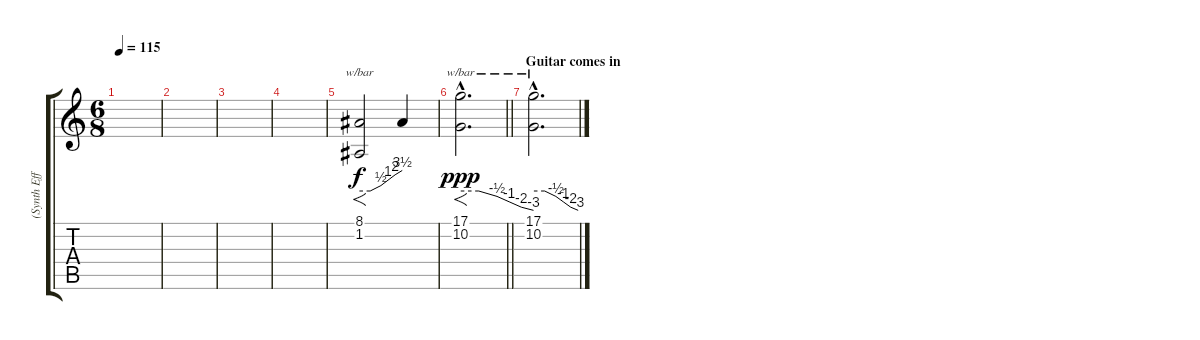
\track ("(Synth Effects)" "(Synth Eff") {instrument ocarina}
\staff {score tabs}
\tuning (D4 A3 F3 C3 G2 C2) {hide}
\ts (6 8)
\tempo 115
\clef g2
\ks c
|
|
|
|
(8.1 1.2).2{f tbe (custom default 0 0 15 0 30 2 40 4 50 8 60 14)} 8.1{t}.4{dy f} |
\barLineRight lightlight
(17.1{hac} 10.2{hac}).2{f d tbe (custom default 0 0 15 0 30 -2 40 -4 50 -8 60 -12) dy ppp} |
\section ("" "Guitar comes in")
(17.1{hac} 10.2{hac}).2{d tbe (custom default 0 0 15 0 30 -2 40 -4 50 -8 60 -12)}
